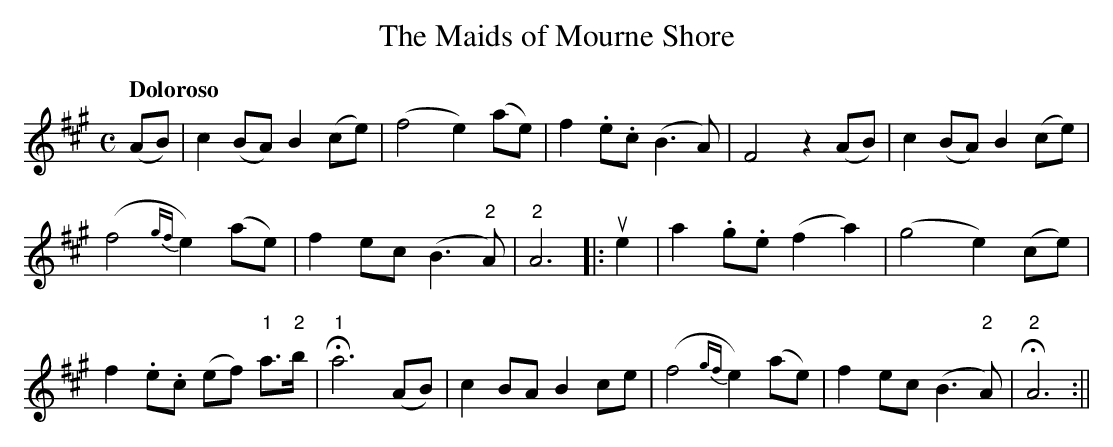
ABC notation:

X:1
T:Maids of Mourne Shore, The
M:C
L:1/8
Q:"Doloroso"
K:A
(AB)|c2 (BA) B2 (ce)|(f4 e2) (ae)|f2 .e.c (B3A)|F4 z2 (AB)|c2 (BA) B2 (ce)|
(f4 {gf}e2) (ae)|f2 ec (B3"2"A)|"2"A6|:ue2|a2 .g.e (f2a2)|(g4e2) (ce)|
f2 .e.c (ef) "1"a>"2"b|!fermata!"1"a6 (AB)|c2 BA B2 ce|(f4 {gf}e2) (ae)|f2 ec (B3"2"A)|!fermata!"2"A6:||
